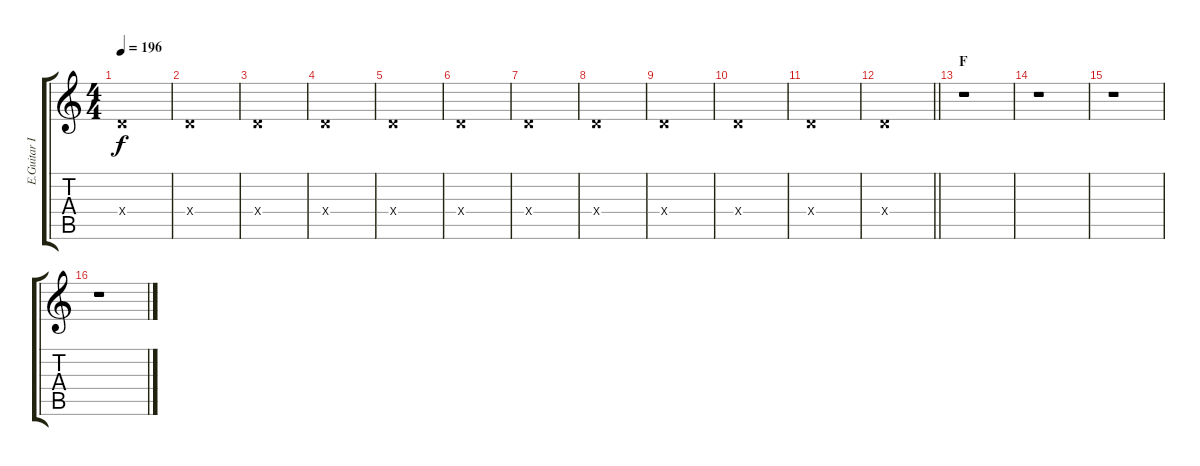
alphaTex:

\track ("E.Guitar III" "E.Guitar I") {instrument distortionguitar}
\staff {score tabs}
\tuning (E4 B3 G3 D3 A2 E2) {hide}
\ts (4 4)
\tempo 196
\clef g2
\ks c
0.4{x}.1{dy f} |
0.4{x}.1 |
0.4{x}.1 |
0.4{x}.1 |
0.4{x}.1 |
0.4{x}.1 |
0.4{x}.1 |
0.4{x}.1 |
0.4{x}.1 |
0.4{x}.1 |
0.4{x}.1 |
\barLineRight lightlight
0.4{x}.1 |
\section ("" "F")
r.1 |
r.1 |
r.1 |
r.1
